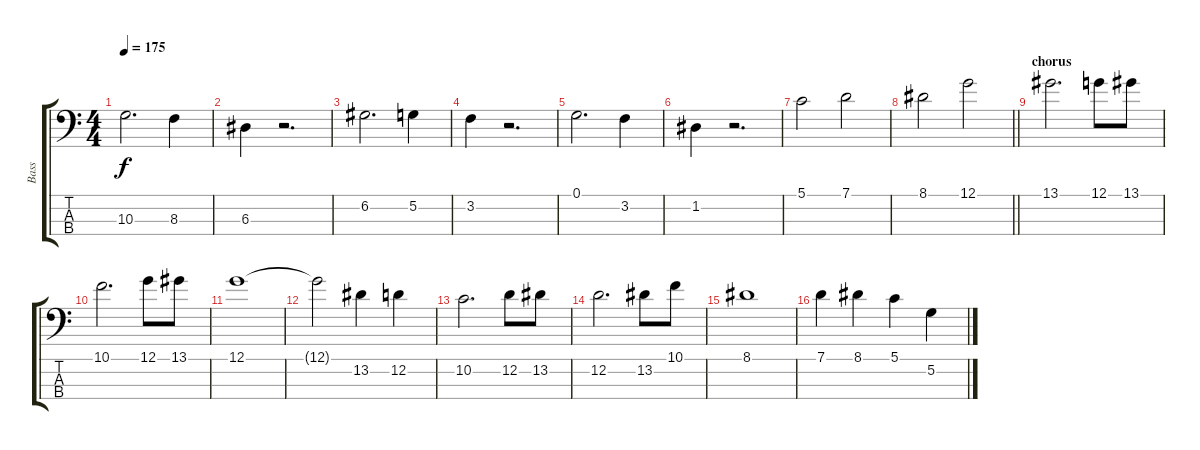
\track ("Bass" "Bass") {instrument electricbassfinger}
\staff {score tabs}
\tuning (G2 D2 A1 E1) {hide}
\ts (4 4)
\tempo 175
\clef f4
\ks c
10.3.2{d dy f} 8.3.4 |
6.3.4 r.2{d} |
6.2.2{d} 5.2.4 |
3.2.4 r.2{d} |
0.1.2{d} 3.2.4 |
1.2.4 r.2{d} |
5.1.2 7.1.2 |
\barLineRight lightlight
8.1.2 12.1.2 |
\section ("" "chorus")
13.1.2{d} 12.1.8 13.1.8 |
10.1.2{d} 12.1.8 13.1.8 |
12.1.1 |
12.1{t}.2 13.2.4 12.2.4 |
10.2.2{d} 12.2.8 13.2.8 |
12.2.2{d} 13.2.8 10.1.8 |
8.1.1 |
7.1.4 8.1.4 5.1.4 5.2.4
